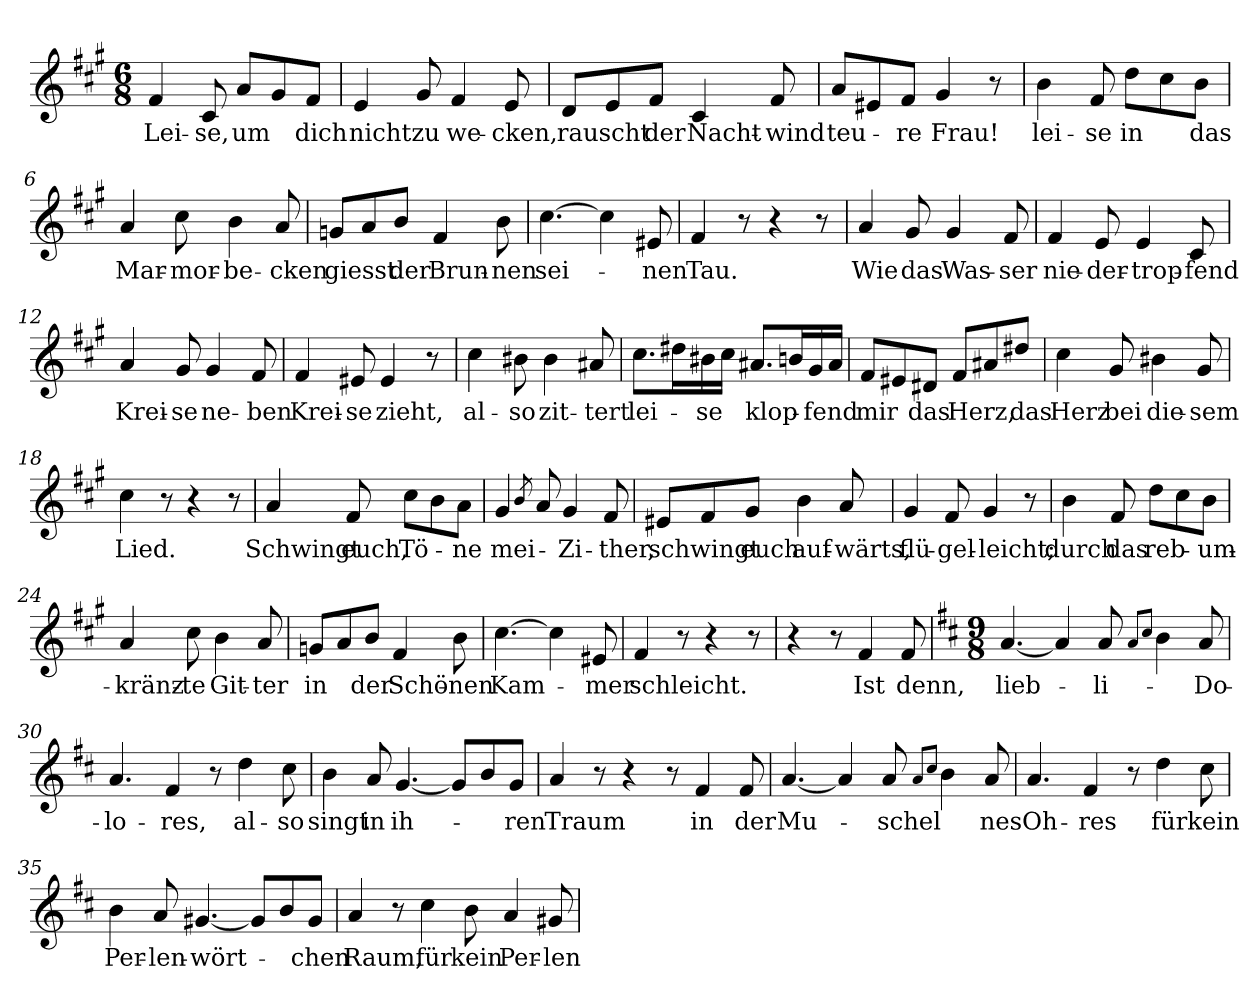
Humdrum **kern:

**kern	**text
*part1	*part1
*staff1	*staff1
*clefG2	*
*k[f#c#g#]	*
*M6/8	*
=1	=1
!	!LO:LY:b
4f#/	Lei-
!	!LO:LY:b
8c#/	-se,
!	!LO:LY:b
8a/L	um
8g#/	.
!	!LO:LY:b
8f#/J	dich
=2	=2
!	!LO:LY:b
4e/	nicht
!	!LO:LY:b
8g#/	zu
!	!LO:LY:b
4f#/	we-
!	!LO:LY:b
8e/	-cken,
=3	=3
!	!LO:LY:b
8d/L	rauscht
8e/	.
!	!LO:LY:b
8f#/J	der
!	!LO:LY:b
4c#/	Nacht-
!	!LO:LY:b
8f#/	-wind
=4	=4
!	!LO:LY:b
8a/L	teu-
8e#X/	.
!	!LO:LY:b
8f#/J	-re
!	!LO:LY:b
4g#/	Frau!
8r	.
=5	=5
!	!LO:LY:b
4b\	lei-
!	!LO:LY:b
8f#/	-se
!	!LO:LY:b
8dd\L	in
8cc#\	.
!	!LO:LY:b
8b\J	das
=6	=6
!	!LO:LY:b
4a/	Mar-
!	!LO:LY:b
8cc#\	-mor-
!	!LO:LY:b
4b\	-be-
!	!LO:LY:b
8a/	-cken
!!LO:LB:g=z
=7	=7
!	!LO:LY:b
8gn/L	giesst
8a/	.
!	!LO:LY:b
8b/J	der
!	!LO:LY:b
4f#/	Brun-
!	!LO:LY:b
8b\	-nen
=8	=8
!	!LO:LY:b
[4.cc#\	sei-
4cc#\]	.
!	!LO:LY:b
8e#X/	-nen
=9	=9
!	!LO:LY:b
4f#/	Tau.
8r	.
4r	.
8r	.
=10	=10
!	!LO:LY:b
4a/	Wie
!	!LO:LY:b
8g#/	das
!	!LO:LY:b
4g#/	Was-
!	!LO:LY:b
8f#/	-ser
=11	=11
!	!LO:LY:b
4f#/	nie-
!	!LO:LY:b
8e/	-der-
!	!LO:LY:b
4e/	-trop-
!	!LO:LY:b
8c#/	-fend
=12	=12
!	!LO:LY:b
4a/	Krei-
!	!LO:LY:b
8g#/	-se
!	!LO:LY:b
4g#/	ne-
!	!LO:LY:b
8f#/	-ben
=13	=13
!	!LO:LY:b
4f#/	Krei-
!	!LO:LY:b
8e#X/	-se
!	!LO:LY:b
4e#/	zieht,
8r	.
!!LO:LB:g=z
=14	=14
!	!LO:LY:b
4cc#\	al-
!	!LO:LY:b
8b#X\	-so
!	!LO:LY:b
4b#\	zit-
!	!LO:LY:b
8a#X/	-tert
=15	=15
!	!LO:LY:b
8.cc#\L	lei-
16dd#X\L	.
!	!LO:LY:b
16b#X\	-se
16cc#\JJ	.
!	!LO:LY:b
8.a#X/L	klop-
16bn/L	.
!	!LO:LY:b
16g#/	-fend
16a#/JJ	.
=16	=16
!	!LO:LY:b
8f#/L	mir
8e#X/	.
!	!LO:LY:b
8d#X/J	das
!	!LO:LY:b
8f#/L	Herz,
8a#X/	.
!	!LO:LY:b
8dd#X/J	das
=17	=17
!	!LO:LY:b
4cc#\	Herz
!	!LO:LY:b
8g#/	bei
!	!LO:LY:b
4b#X\	die-
!	!LO:LY:b
8g#/	-sem
=18	=18
!	!LO:LY:b
4cc#\	Lied.
8r	.
4r	.
8r	.
!!LO:LB:g=z
=19	=19
!	!LO:LY:b
4a/	Schwingt
!	!LO:LY:b
8f#/	euch,
!	!LO:LY:b
8cc#\L	Tö-
8b\	.
!	!LO:LY:b
8a\J	-ne
=20	=20
!	!LO:LY:b
4g#/	mei-
8qb/	.
8a/	.
!	!LO:LY:b
4g#/	Zi-
!	!LO:LY:b
8f#/	-ther,
=21	=21
!	!LO:LY:b
8e#X/L	schwingt
8f#/	.
!	!LO:LY:b
8g#/J	euch
!	!LO:LY:b
4b\	auf-
!	!LO:LY:b
8a/	-wärts,
=22	=22
!	!LO:LY:b
4g#/	flü-
!	!LO:LY:b
8f#/	-gel-
!	!LO:LY:b
4g#/	-leicht;
8r	.
=23	=23
!	!LO:LY:b
4b\	durch
!	!LO:LY:b
8f#/	das
!	!LO:LY:b
8dd\L	reb-
8cc#\	.
!	!LO:LY:b
8b\J	-um-
=24	=24
!	!LO:LY:b
4a/	kränz-
!	!LO:LY:b
8cc#\	-te
!	!LO:LY:b
4b\	Git-
!	!LO:LY:b
8a/	-ter
!!LO:LB:g=z
=25	=25
!	!LO:LY:b
8gn/L	in
8a/	.
!	!LO:LY:b
8b/J	der
!	!LO:LY:b
4f#/	Schö-
!	!LO:LY:b
8b\	-nen
=26	=26
!	!LO:LY:b
[4.cc#\	Kam-
4cc#\]	.
!	!LO:LY:b
8e#X/	-mer
=27	=27
!	!LO:LY:b
4f#/	schleicht.
8r	.
4r	.
8r	.
=28	=28
4r	.
8r	.
!	!LO:LY:b
4f#/	Ist
!	!LO:LY:b
8f#/	denn,
=29	=29
*k[f#c#]	*
*M9/8	*
!	!LO:LY:b
[4.a/	lieb-
4a/]	.
!	!LO:LY:b
8a/	-li-
8qa/L	.
8qcc#/J	.
4b\	.
!	!LO:LY:b
8a/	Do-
=30	=30
!	!LO:LY:b
4.a/	-lo-
!	!LO:LY:b
4f#/	-res,
8r	.
!	!LO:LY:b
4dd\	al-
!	!LO:LY:b
8cc#\	-so
=31	=31
!	!LO:LY:b
4b\	singt
!	!LO:LY:b
8a/	in
!	!LO:LY:b
[4.g/	ih-
8g/L]	.
8b/	.
!	!LO:LY:b
8g/J	-ren
!!LO:LB:g=z
=32	=32
!	!LO:LY:b
4a/	Traum
8r	.
4r	.
8r	.
!	!LO:LY:b
4f#/	in
!	!LO:LY:b
8f#/	der
=33	=33
!	!LO:LY:b
[4.a/	Mu-
4a/]	.
!	!LO:LY:b
8a/	-schel
8qa/L	.
8qcc#/J	.
4b\	.
!	!LO:LY:b
8a/	-nes
=34	=34
!	!LO:LY:b
4.a/	Oh-
!	!LO:LY:b
4f#/	-res
8r	.
!	!LO:LY:b
4dd\	für
!	!LO:LY:b
8cc#\	kein
=35	=35
!	!LO:LY:b
4b\	Per-
!	!LO:LY:b
8a/	-len-
!	!LO:LY:b
[4.g#X/	-wört-
8g#/L]	.
8b/	.
!	!LO:LY:b
8g#/J	-chen
=36	=36
!	!LO:LY:b
4a/	Raum,
8r	.
!	!LO:LY:b
4cc#\	für
!	!LO:LY:b
8b\	kein
!	!LO:LY:b
4a/	Per-
!	!LO:LY:b
8g#X/	-len-
=	=
*-	*-
